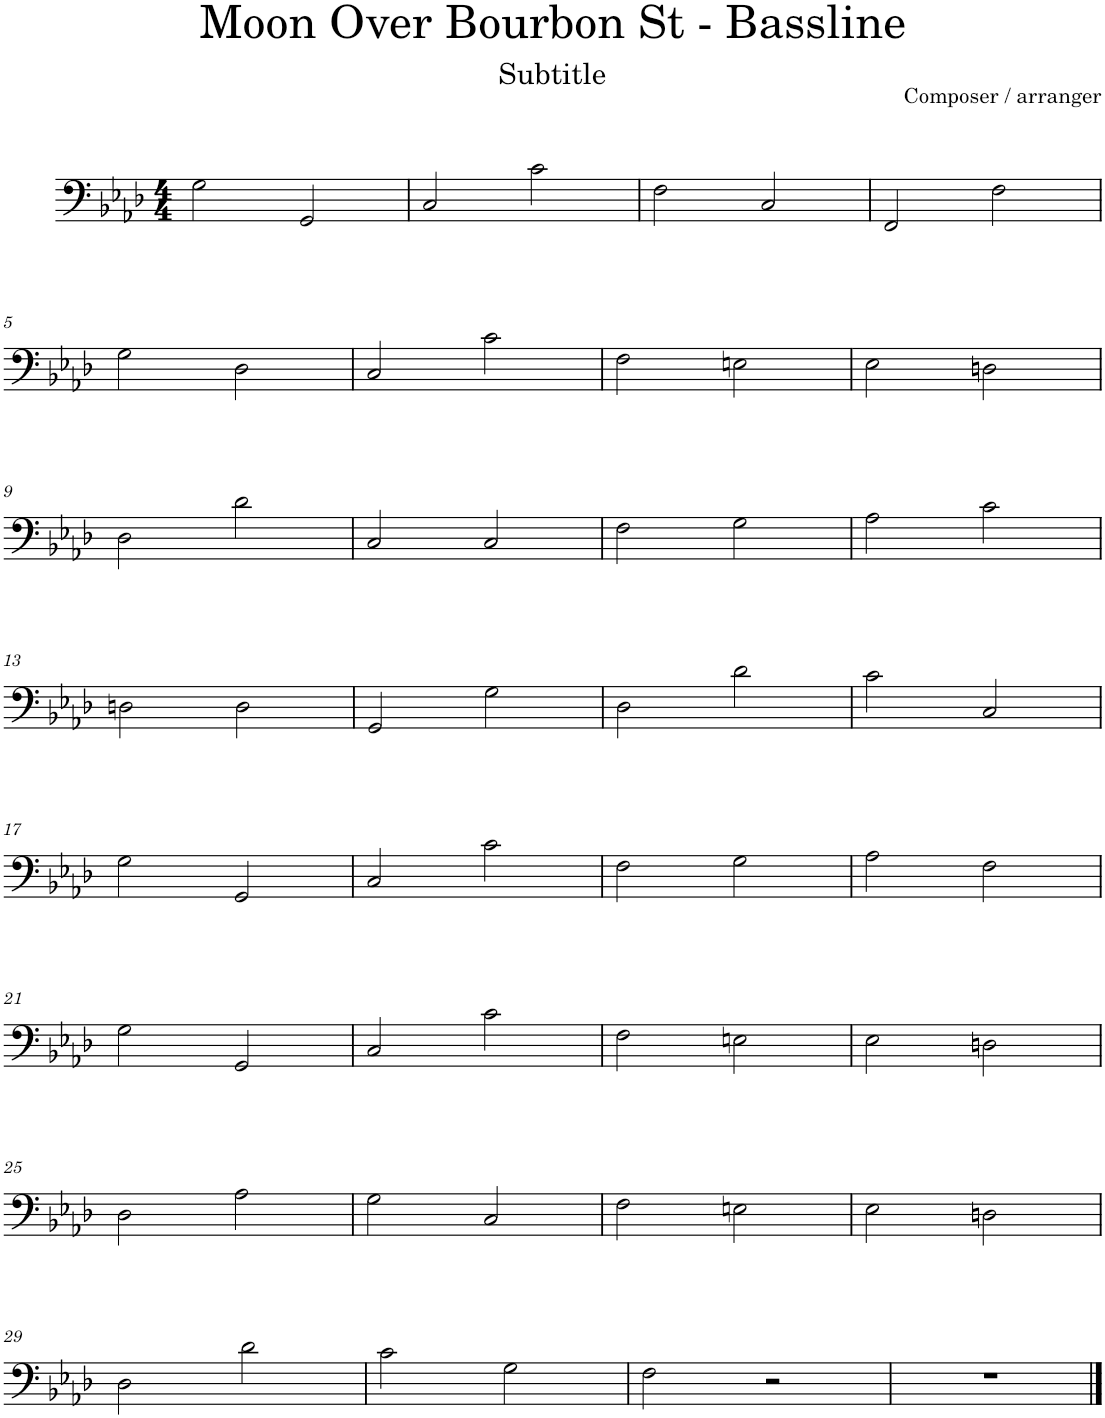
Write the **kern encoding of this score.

**kern
*part1
*staff1
*I"Fretless Electric Bass
*I'Frtl. El. B.
*clefF4
*Trd7c12
*k[b-e-a-d-]
*M4/4
=1
2G\
2GG/
=2
2C/
2c\
=3
2F\
2C/
=4
2FF/
2F\
!!LO:LB:g=z
=5
2G\
2D-\
=6
2C/
2c\
=7
2F\
2En\
=8
2E-\
2Dn\
!!LO:LB:g=z
=9
2D-\
2d-\
=10
2C/
2C/
=11
2F\
2G\
=12
2A-\
2c\
!!LO:LB:g=z
=13
2Dn\
2D\
=14
2GG/
2G\
=15
2D-\
2d-\
=16
2c\
2C/
!!LO:LB:g=z
=17
2G\
2GG/
=18
2C/
2c\
=19
2F\
2G\
=20
2A-\
2F\
!!LO:LB:g=z
=21
2G\
2GG/
=22
2C/
2c\
=23
2F\
2En\
=24
2E-\
2Dn\
!!LO:LB:g=z
=25
2D-\
2A-\
=26
2G\
2C/
=27
2F\
2En\
=28
2E-\
2Dn\
!!LO:LB:g=z
=29
2D-\
2d-\
=30
2c\
2G\
=31
2F\
2r
=32
1r
==
*-
